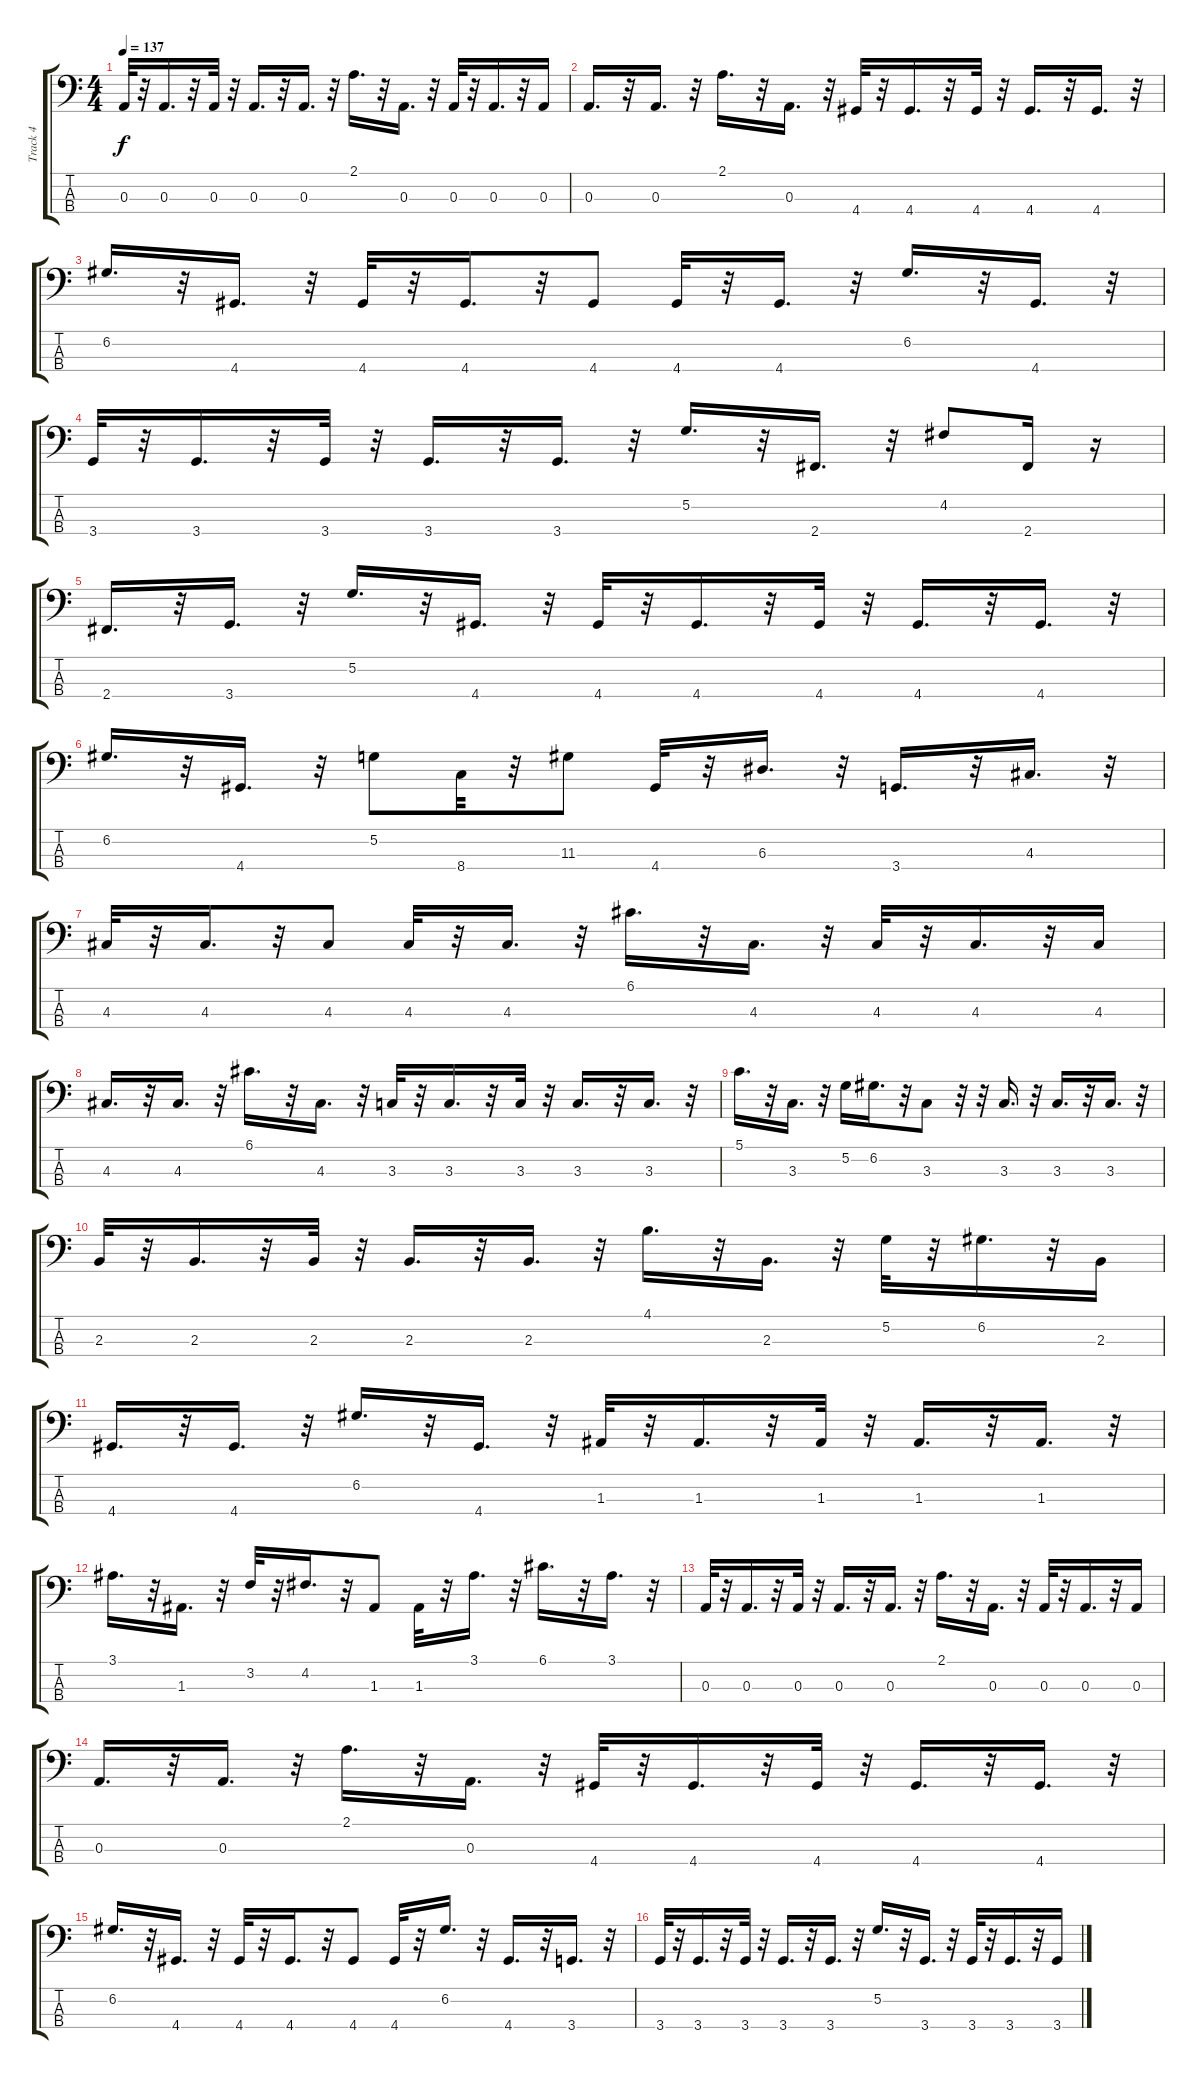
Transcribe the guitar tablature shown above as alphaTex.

\track ("Track 4" "Track 4") {instrument electricbassfinger}
\staff {score tabs}
\tuning (G2 D2 A1 E1) {hide}
\ts (4 4)
\tempo 137
\clef f4
\ks c
0.3.32{dy f} r.32 0.3.16{d} r.32 0.3.32 r.32 0.3.16{d} r.32 0.3.16{d} r.32 2.1.16{d} r.32 0.3.16{d} r.32 0.3.32 r.32 0.3.16{d} r.32 0.3.16 |
0.3.16{d} r.32 0.3.16{d} r.32 2.1.16{d} r.32 0.3.16{d} r.32 4.4.32 r.32 4.4.16{d} r.32 4.4.32 r.32 4.4.16{d} r.32 4.4.16{d} r.32 |
6.2.16{d} r.32 4.4.16{d} r.32 4.4.32 r.32 4.4.16{d} r.32 4.4.8 4.4.32 r.32 4.4.16{d} r.32 6.2.16{d} r.32 4.4.16{d} r.32 |
3.4.32 r.32 3.4.16{d} r.32 3.4.32 r.32 3.4.16{d} r.32 3.4.16{d} r.32 5.2.16{d} r.32 2.4.16{d} r.32 4.2.8 2.4.16 r.16 |
2.4.16{d} r.32 3.4.16{d} r.32 5.2.16{d} r.32 4.4.16{d} r.32 4.4.32 r.32 4.4.16{d} r.32 4.4.32 r.32 4.4.16{d} r.32 4.4.16{d} r.32 |
6.2.16{d} r.32 4.4.16{d} r.32 5.2.8 8.4.32 r.32 11.3.8 4.4.32 r.32 6.3.16{d} r.32 3.4.16{d} r.32 4.3.16{d} r.32 |
4.3.32 r.32 4.3.16{d} r.32 4.3.8 4.3.32 r.32 4.3.16{d} r.32 6.1.16{d} r.32 4.3.16{d} r.32 4.3.32 r.32 4.3.16{d} r.32 4.3.16 |
4.3.16{d} r.32 4.3.16{d} r.32 6.1.16{d} r.32 4.3.16{d} r.32 3.3.32 r.32 3.3.16{d} r.32 3.3.32 r.32 3.3.16{d} r.32 3.3.16{d} r.32 |
5.1.16{d} r.32 3.3.16{d} r.32 5.2.16 6.2.16{d} r.32 3.3.8 r.32 r.32 3.3.16{d} r.32 3.3.16{d} r.32 3.3.16{d} r.32 |
2.3.32 r.32 2.3.16{d} r.32 2.3.32 r.32 2.3.16{d} r.32 2.3.16{d} r.32 4.1.16{d} r.32 2.3.16{d} r.32 5.2.32 r.32 6.2.16{d} r.32 2.3.16 |
4.4.16{d} r.32 4.4.16{d} r.32 6.2.16{d} r.32 4.4.16{d} r.32 1.3.32 r.32 1.3.16{d} r.32 1.3.32 r.32 1.3.16{d} r.32 1.3.16{d} r.32 |
3.1.16{d} r.32 1.3.16{d} r.32 3.2.32 r.32 4.2.16{d} r.32 1.3.8 1.3.32 r.32 3.1.16{d} r.32 6.1.16{d} r.32 3.1.16{d} r.32 |
0.3.32 r.32 0.3.16{d} r.32 0.3.32 r.32 0.3.16{d} r.32 0.3.16{d} r.32 2.1.16{d} r.32 0.3.16{d} r.32 0.3.32 r.32 0.3.16{d} r.32 0.3.16 |
0.3.16{d} r.32 0.3.16{d} r.32 2.1.16{d} r.32 0.3.16{d} r.32 4.4.32 r.32 4.4.16{d} r.32 4.4.32 r.32 4.4.16{d} r.32 4.4.16{d} r.32 |
6.2.16{d} r.32 4.4.16{d} r.32 4.4.32 r.32 4.4.16{d} r.32 4.4.8 4.4.32 r.32 6.2.16{d} r.32 4.4.16{d} r.32 3.4.16{d} r.32 |
3.4.32 r.32 3.4.16{d} r.32 3.4.32 r.32 3.4.16{d} r.32 3.4.16{d} r.32 5.2.16{d} r.32 3.4.16{d} r.32 3.4.32 r.32 3.4.16{d} r.32 3.4.16
